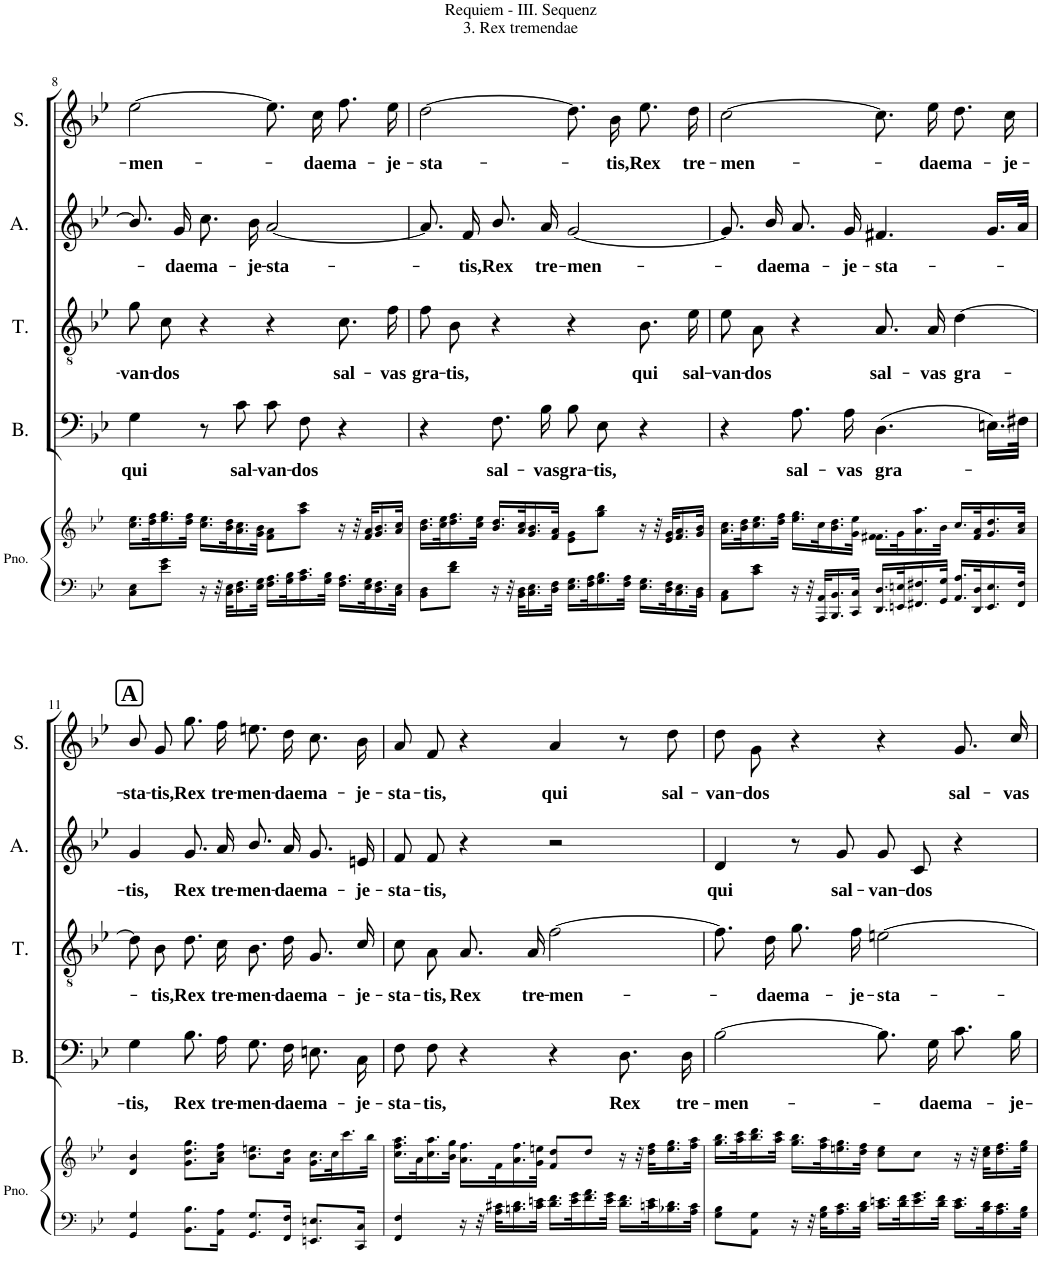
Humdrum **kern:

**kern	**kern	**kern	**text	**kern	**text	**kern	**text	**kern	**text
*part5	*part5	*part4	*part4	*part3	*part3	*part2	*part2	*part1	*part1
*staff6	*staff5	*staff4	*staff4	*staff3	*staff3	*staff2	*staff2	*staff1	*staff1
*I"Piano	*	*I"Bass	*	*I"Tenor	*	*I"Alto	*	*I"Soprano	*
*I'Pno.	*	*I'B.	*	*I'T.	*	*I'A.	*	*I'S.	*
!!LO:PB:g=z
*clefF4	*clefG2	*clefF4	*	*clefGv2	*	*clefG2	*	*clefG2	*
*k[b-e-]	*k[b-e-]	*k[b-e-]	*	*k[b-e-]	*	*k[b-e-]	*	*k[b-e-]	*
*M4/4	*M4/4	*M4/4	*	*M4/4	*	*M4/4	*	*M4/4	*
*met(c)	*met(c)	*met(c)	*	*met(c)	*	*met(c)	*	*met(c)	*
=8	=8	=8	=8	=8	=8	=8	=8	=8	=8
!	!	!	!LO:LY:b	!	!LO:LY:b	!	!	!	!LO:LY:b
8C\ 8E-\L	16.cc\ 16.ee-\LL	4G\	qui	8g\L	-van-	8.b-/]	.	[2ee-\	-men-
.	32dd\ 32ff\K	.	.	.	.	.	.	.	.
!	!	!	!	!	!LO:LY:b	!	!	!	!
8e-\ 8g\J	16.ee-\ 16.gg\	.	.	8c\J	-dos	.	.	.	.
!	!	!	!	!	!	!	!LO:LY:b	!	!
.	.	.	.	.	.	16g/	-dae	.	.
.	32dd\ 32ff\JJk	.	.	.	.	.	.	.	.
!	!	!	!	!	!	!	!LO:LY:b	!	!
16r	16.cc\ 16.ee-\LL	8r	.	4r	.	8.cc\	ma-	.	.
32r	.	.	.	.	.	.	.	.	.
32C\ 32E-\KLL	32b-\ 32dd\K	.	.	.	.	.	.	.	.
!	!	!	!LO:LY:b	!	!	!	!	!	!
16.D\ 16.F\	16.a\ 16.cc\	8c\	sal-	.	.	.	.	.	.
!	!	!	!	!	!	!	!LO:LY:b	!	!
.	.	.	.	.	.	16b-\	-je-	.	.
32E-\ 32G\JJk	32g\ 32b-\JJk	.	.	.	.	.	.	.	.
!	!	!	!LO:LY:b	!	!	!	!LO:LY:b	!	!
16.F\ 16.A\LL	8f\ 8a\L	8c\	-van-	4r	.	[2a/	-sta-	8.ee-\L]	.
32G\ 32B-\K	.	.	.	.	.	.	.	.	.
!	!	!	!LO:LY:b	!	!	!	!	!	!
16.A\ 16.c\	8aa\ 8ccc\J	8F\	-dos	.	.	.	.	.	.
!	!	!	!	!	!	!	!	!	!LO:LY:b
.	.	.	.	.	.	.	.	16cc\Jk	-dae
32G\ 32B-\JJk	.	.	.	.	.	.	.	.	.
!	!	!	!	!	!LO:LY:b	!	!	!	!LO:LY:b
16.F\ 16.A\LL	16r	4r	.	8.c\L	sal-	.	.	8.ff\L	ma-
.	32r	.	.	.	.	.	.	.	.
32E-\ 32G\K	32f/ 32a/KLL	.	.	.	.	.	.	.	.
16.D\ 16.F\	16.g/ 16.b-/	.	.	.	.	.	.	.	.
!	!	!	!	!	!LO:LY:b	!	!	!	!LO:LY:b
.	.	.	.	16f\Jk	-vas	.	.	16ee-\Jk	-je-
32C\ 32E-\JJk	32a/ 32cc/JJk	.	.	.	.	.	.	.	.
=9	=9	=9	=9	=9	=9	=9	=9	=9	=9
!	!	!	!	!	!LO:LY:b	!	!	!	!LO:LY:b
8BB-\ 8D\L	16.b-\ 16.dd\LL	4r	.	8f\L	gra-	8.a/]	.	[2dd\	-sta-
.	32cc\ 32ee-\K	.	.	.	.	.	.	.	.
!	!	!	!	!	!LO:LY:b	!	!	!	!
8d\ 8f\J	16.dd\ 16.ff\	.	.	8B-\J	-tis,	.	.	.	.
!	!	!	!	!	!	!	!LO:LY:b	!	!
.	.	.	.	.	.	16f/	-tis,	.	.
.	32cc\ 32ee-\JJk	.	.	.	.	.	.	.	.
!	!	!	!LO:LY:b	!	!	!	!LO:LY:b	!	!
16r	16.b-/ 16.dd/LL	8.F\	sal-	4r	.	8.b-/	Rex	.	.
32r	.	.	.	.	.	.	.	.	.
32BB-\ 32D\KLL	32a/ 32cc/K	.	.	.	.	.	.	.	.
16.C\ 16.E-\	16.g/ 16.b-/	.	.	.	.	.	.	.	.
!	!	!	!LO:LY:b	!	!	!	!LO:LY:b	!	!
.	.	16B-\	-vas	.	.	16a/	tre-	.	.
32D\ 32F\JJk	32f/ 32a/JJk	.	.	.	.	.	.	.	.
!	!	!	!LO:LY:b	!	!	!	!LO:LY:b	!	!
16.E-\ 16.G\LL	8e-\ 8g\L	8B-\	gra-	4r	.	[2g/	-men-	8.dd\L]	.
32F\ 32A\K	.	.	.	.	.	.	.	.	.
!	!	!	!LO:LY:b	!	!	!	!	!	!
16.G\ 16.B-\	8gg\ 8bb-\J	8E-\	-tis,	.	.	.	.	.	.
!	!	!	!	!	!	!	!	!	!LO:LY:b
.	.	.	.	.	.	.	.	16b-\Jk	-tis,
32F\ 32A\JJk	.	.	.	.	.	.	.	.	.
!	!	!	!	!	!LO:LY:b	!	!	!	!LO:LY:b
16.E-\ 16.G\LL	16r	4r	.	8.B-\L	qui	.	.	8.ee-\L	Rex
.	32r	.	.	.	.	.	.	.	.
32D\ 32F\K	32e-/ 32g/KLL	.	.	.	.	.	.	.	.
16.C\ 16.E-\	16.f/ 16.a/	.	.	.	.	.	.	.	.
!	!	!	!	!	!LO:LY:b	!	!	!	!LO:LY:b
.	.	.	.	16e-\Jk	sal-	.	.	16dd\Jk	tre-
32BB-\ 32D\JJk	32g/ 32b-/JJk	.	.	.	.	.	.	.	.
=10	=10	=10	=10	=10	=10	=10	=10	=10	=10
!	!	!	!	!	!LO:LY:b	!	!	!	!LO:LY:b
8AA\ 8C\L	16.a\ 16.cc\LL	4r	.	8e-\L	-van-	8.g/]	.	[2cc\	-men-
.	32b-\ 32dd\K	.	.	.	.	.	.	.	.
!	!	!	!	!	!LO:LY:b	!	!	!	!
8c\ 8e-\J	16.cc\ 16.ee-\	.	.	8A\J	-dos	.	.	.	.
!	!	!	!	!	!	!	!LO:LY:b	!	!
.	.	.	.	.	.	16b-/	-dae	.	.
.	32dd\ 32ff\JJk	.	.	.	.	.	.	.	.
!	!	!	!LO:LY:b	!	!	!	!LO:LY:b	!	!
16r	16.ee-\ 16.gg\LL	8.A\	sal-	4r	.	8.a/	ma-	.	.
32r	.	.	.	.	.	.	.	.	.
32AAA/ 32AA/KLL	32cc\K	.	.	.	.	.	.	.	.
16.BBB-/ 16.BB-/	16.b-\ 16.dd\	.	.	.	.	.	.	.	.
!	!	!	!LO:LY:b	!	!	!	!LO:LY:b	!	!
.	.	16A\	-vas	.	.	16g/	-je-	.	.
32CC/ 32C/JJk	32g\ 32ee-\JJk	.	.	.	.	.	.	.	.
!	!	!	!LO:LY:b	!	!LO:LY:b	!	!LO:LY:b	!	!
16.DD/ 16.D/LL	16.f#X\ 16.f#\LL	(4.D\	gra-	8.A/L	sal-	4.f#X/	-sta-	8.cc\L]	.
32EEn/ 32En/K	32g\K	.	.	.	.	.	.	.	.
16.FF#X/ 16.F#X/	16.a\ 16.aa\	.	.	.	.	.	.	.	.
!	!	!	!	!	!LO:LY:b	!	!	!	!LO:LY:b
.	.	.	.	16A/Jk	-vas	.	.	16ee-\Jk	-dae
32GG/ 32G/JJk	32b-\JJk	.	.	.	.	.	.	.	.
!	!	!	!	!	!LO:LY:b	!	!	!	!LO:LY:b
16.AA/ 16.A/LL	16.cc/LL	.	.	[4d\	gra-	.	.	8.dd\L	ma-
32DD/ 32D/K	32f#/ 32a/K	.	.	.	.	.	.	.	.
16.EE/ 16.E/	16.g/ 16.dd/	16.En\LL)	.	.	.	16.g/LL	.	.	.
!	!	!	!	!	!	!	!	!	!LO:LY:b
.	.	.	.	.	.	.	.	16cc\Jk	-je-
32FF#/ 32F#/JJk	32a/ 32cc/JJk	32F#X\JJk	.	.	.	32a/JJk	.	.	.
!!LO:LB:g=z
=11	=11	=11	=11	=11	=11	=11	=11	=11	=11
!	!	!	!	!	!	!	!	!LO:TX:a:B:t=A	!
!	!	!	!LO:LY:b	!	!	!	!LO:LY:b	!	!LO:LY:b
4GG/ 4G/	4d/ 4b-/	4G\	-tis,	8d\L]	.	4g/	-tis,	8b-/L	-sta-
!	!	!	!	!	!LO:LY:b	!	!	!	!LO:LY:b
.	.	.	.	8B-\J	-tis,	.	.	8g/J	-tis,
!	!	!	!LO:LY:b	!	!LO:LY:b	!	!LO:LY:b	!	!LO:LY:b
8.BB-\ 8.B-\L	8.g\ 8.dd\ 8.gg\L	8.B-\	Rex	8.d\L	Rex	8.g/	Rex	8.gg\L	Rex
!	!	!	!LO:LY:b	!	!LO:LY:b	!	!LO:LY:b	!	!LO:LY:b
16AA\ 16A\Jk	16a\ 16cc\ 16ff\Jk	16A\	tre-	16c\Jk	tre-	16a/	tre-	16ff\Jk	tre-
!	!	!	!LO:LY:b	!	!LO:LY:b	!	!LO:LY:b	!	!LO:LY:b
8.GG/ 8.G/L	8.b-\ 8.een\L	8.G\	-men-	8.B-\L	-men-	8.b-/	-men-	8.een\L	-men-
!	!	!	!LO:LY:b	!	!LO:LY:b	!	!LO:LY:b	!	!LO:LY:b
16FF/ 16F/Jk	16a\ 16dd\Jk	16F\	-dae	16d\Jk	-dae	16a/	-dae	16dd\Jk	-dae
!	!	!	!LO:LY:b	!	!LO:LY:b	!	!LO:LY:b	!	!LO:LY:b
8.EEn/ 8.En/L	16.g\ 16.cc\LL	8.En\	ma-	8.G/L	ma-	8.g/	ma-	8.cc\L	ma-
.	32cc\K	.	.	.	.	.	.	.	.
.	16.ccc\	.	.	.	.	.	.	.	.
!	!	!	!LO:LY:b	!	!LO:LY:b	!	!LO:LY:b	!	!LO:LY:b
16CC/ 16C/Jk	.	16C\	-je-	16c/Jk	-je-	16en/	-je-	16b-\Jk	-je-
.	32bb-\JJk	.	.	.	.	.	.	.	.
=12	=12	=12	=12	=12	=12	=12	=12	=12	=12
!	!	!	!LO:LY:b	!	!LO:LY:b	!	!LO:LY:b	!	!LO:LY:b
4FF/ 4F/	16.cc\ 16.ff\ 16.aa\LL	8F\	-sta-	8c\L	-sta-	8f/	-sta-	8a/L	-sta-
.	32a\K	.	.	.	.	.	.	.	.
!	!	!	!LO:LY:b	!	!LO:LY:b	!	!LO:LY:b	!	!LO:LY:b
.	16.cc\ 16.aa\	8F\	-tis,	8A\J	-tis,	8f/	-tis,	8f/J	-tis,
.	32b-\ 32gg\JJk	.	.	.	.	.	.	.	.
!	!	!	!	!	!LO:LY:b	!	!	!	!
16r	16.a\ 16.ff\LL	4r	.	8.A/L	Rex	4r	.	4r	.
32r	.	.	.	.	.	.	.	.	.
32A\ 32c#X\KLL	32f\K	.	.	.	.	.	.	.	.
16.Bn\ 16.d\	16.a\ 16.ff\	.	.	.	.	.	.	.	.
!	!	!	!	!	!LO:LY:b	!	!	!	!
.	.	.	.	16A/Jk	tre-	.	.	.	.
32c#\ 32en\JJk	32g\ 32een\JJk	.	.	.	.	.	.	.	.
!	!	!	!	!	!LO:LY:b	!	!	!	!LO:LY:b
16.d\ 16.f\LL	8f/ 8dd/L	4r	.	[2f\	-men-	2r	.	4a/	qui
32e\ 32g\K	.	.	.	.	.	.	.	.	.
16.f\ 16.a\	8dd/J	.	.	.	.	.	.	.	.
32e\ 32g\JJk	.	.	.	.	.	.	.	.	.
!	!	!	!LO:LY:b	!	!	!	!	!	!
16.d\ 16.f\LL	16r	8.D\	Rex	.	.	.	.	8r	.
.	32r	.	.	.	.	.	.	.	.
32cn\ 32e\K	32dd\ 32ff\KLL	.	.	.	.	.	.	.	.
!	!	!	!	!	!	!	!	!	!LO:LY:b
16.B-X\ 16.d\	16.ee\ 16.gg\	.	.	.	.	.	.	8dd\	sal-
!	!	!	!LO:LY:b	!	!	!	!	!	!
.	.	16D\	tre-	.	.	.	.	.	.
32A\ 32c\JJk	32ff\ 32aa\JJk	.	.	.	.	.	.	.	.
=13	=13	=13	=13	=13	=13	=13	=13	=13	=13
!	!	!	!LO:LY:b	!	!	!	!LO:LY:b	!	!LO:LY:b
8G\ 8B-\L	16.gg\ 16.bb-\LL	[2B-\	-men-	8.f\L]	.	4d/	qui	8dd\L	-van-
.	32aa\ 32ccc\K	.	.	.	.	.	.	.	.
!	!	!	!	!	!	!	!	!	!LO:LY:b
8AA\ 8G\J	16.bb-\ 16.ddd\	.	.	.	.	.	.	8g\J	-dos
!	!	!	!	!	!LO:LY:b	!	!	!	!
.	.	.	.	16d\Jk	-dae	.	.	.	.
.	32aa\ 32ccc\JJk	.	.	.	.	.	.	.	.
!	!	!	!	!	!LO:LY:b	!	!	!	!
16r	16.gg\ 16.bb-\LL	.	.	8.g\L	ma-	8r	.	4r	.
32r	.	.	.	.	.	.	.	.	.
32G\ 32B-\KLL	32ff\ 32aa\K	.	.	.	.	.	.	.	.
!	!	!	!	!	!	!	!LO:LY:b	!	!
16.A\ 16.c\	16.een\ 16.gg\	.	.	.	.	8g/	sal-	.	.
!	!	!	!	!	!LO:LY:b	!	!	!	!
.	.	.	.	16f\Jk	-je-	.	.	.	.
32B-\ 32d\JJk	32dd\ 32ff\JJk	.	.	.	.	.	.	.	.
!	!	!	!	!	!LO:LY:b	!	!LO:LY:b	!	!
16.c\ 16.en\LL	8cc\ 8ee\L	8.B-\]	.	[2en\	-sta-	8g/	-van-	4r	.
32d\ 32f\K	.	.	.	.	.	.	.	.	.
!	!	!	!	!	!	!	!LO:LY:b	!	!
16.e\ 16.g\	8cc\J	.	.	.	.	8c/	-dos	.	.
!	!	!	!LO:LY:b	!	!	!	!	!	!
.	.	16G\	-dae	.	.	.	.	.	.
32d\ 32f\JJk	.	.	.	.	.	.	.	.	.
!	!	!	!LO:LY:b	!	!	!	!	!	!LO:LY:b
16.c\ 16.e\LL	16r	8.c\	ma-	.	.	4r	.	8.g/L	sal-
.	32r	.	.	.	.	.	.	.	.
32B-\ 32d\K	32cc\ 32ee\KLL	.	.	.	.	.	.	.	.
16.A\ 16.c\	16.dd\ 16.ff\	.	.	.	.	.	.	.	.
!	!	!	!LO:LY:b	!	!	!	!	!	!LO:LY:b
.	.	16B-\	-je-	.	.	.	.	16cc/Jk	-vas
32G\ 32B-\JJk	32ee\ 32gg\JJk	.	.	.	.	.	.	.	.
=	=	=	=	=	=	=	=	=	=
*-	*-	*-	*-	*-	*-	*-	*-	*-	*-
